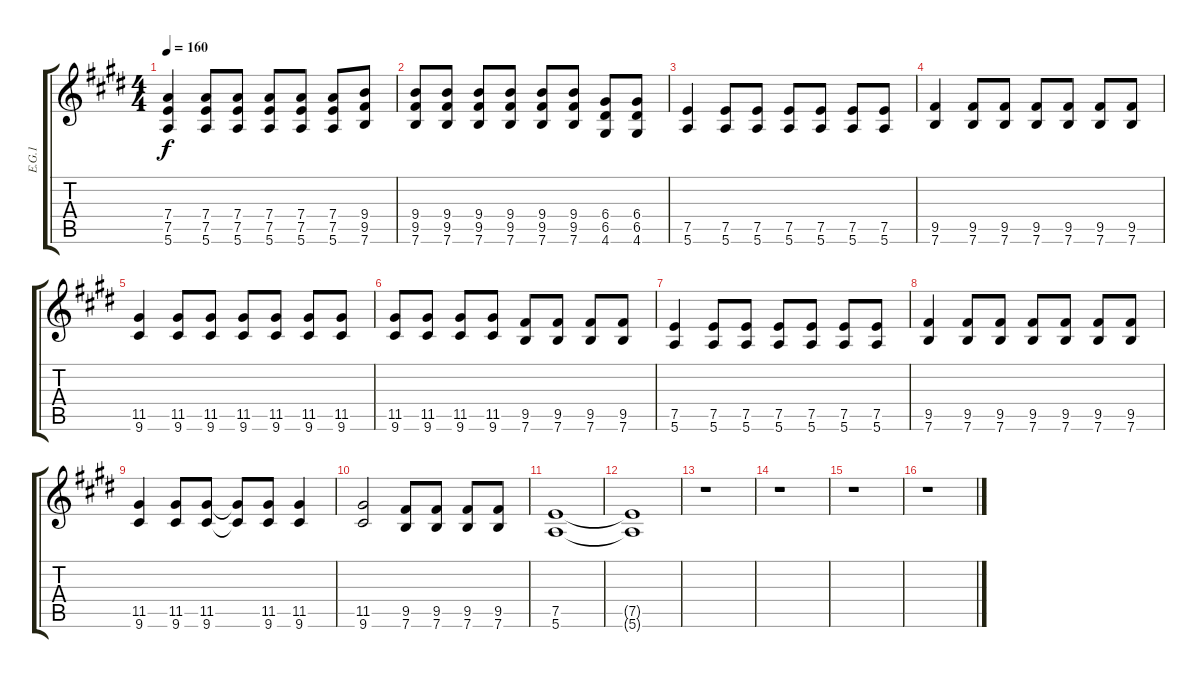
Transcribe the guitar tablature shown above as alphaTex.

\track ("E.G.1" "E.G.1") {instrument distortionguitar}
\staff {score tabs}
\tuning (E4 B3 G3 D3 A2 E2) {hide}
\ts (4 4)
\tempo 160
\clef g2
\ks e
(7.4 7.5 5.6).4{dy f} (7.4 7.5 5.6).8 (7.4 7.5 5.6).8 (7.4 7.5 5.6).8 (7.4 7.5 5.6).8 (7.4 7.5 5.6).8 (9.4 9.5 7.6).8 |
(9.4 9.5 7.6).8 (9.4 9.5 7.6).8 (9.4 9.5 7.6).8 (9.4 9.5 7.6).8 (9.4 9.5 7.6).8 (9.4 9.5 7.6).8 (6.4 6.5 4.6).8 (6.4 6.5 4.6).8 |
(7.5 5.6).4 (7.5 5.6).8 (7.5 5.6).8 (7.5 5.6).8 (7.5 5.6).8 (7.5 5.6).8 (7.5 5.6).8 |
(9.5 7.6).4 (9.5 7.6).8 (9.5 7.6).8 (9.5 7.6).8 (9.5 7.6).8 (9.5 7.6).8 (9.5 7.6).8 |
(11.5 9.6).4 (11.5 9.6).8 (11.5 9.6).8 (11.5 9.6).8 (11.5 9.6).8 (11.5 9.6).8 (11.5 9.6).8 |
(11.5 9.6).8 (11.5 9.6).8 (11.5 9.6).8 (11.5 9.6).8 (9.5 7.6).8 (9.5 7.6).8 (9.5 7.6).8 (9.5 7.6).8 |
(7.5 5.6).4 (7.5 5.6).8 (7.5 5.6).8 (7.5 5.6).8 (7.5 5.6).8 (7.5 5.6).8 (7.5 5.6).8 |
(9.5 7.6).4 (9.5 7.6).8 (9.5 7.6).8 (9.5 7.6).8 (9.5 7.6).8 (9.5 7.6).8 (9.5 7.6).8 |
(11.5 9.6).4 (11.5 9.6).8 (11.5 9.6).8 (11.5{t} 9.6{t}).8 (11.5 9.6).8 (11.5 9.6).4 |
(11.5 9.6).2 (9.5 7.6).8 (9.5 7.6).8 (9.5 7.6).8 (9.5 7.6).8 |
(7.5 5.6).1 |
(7.5{t} 5.6{t}).1 |
r.1 |
r.1 |
r.1 |
r.1
